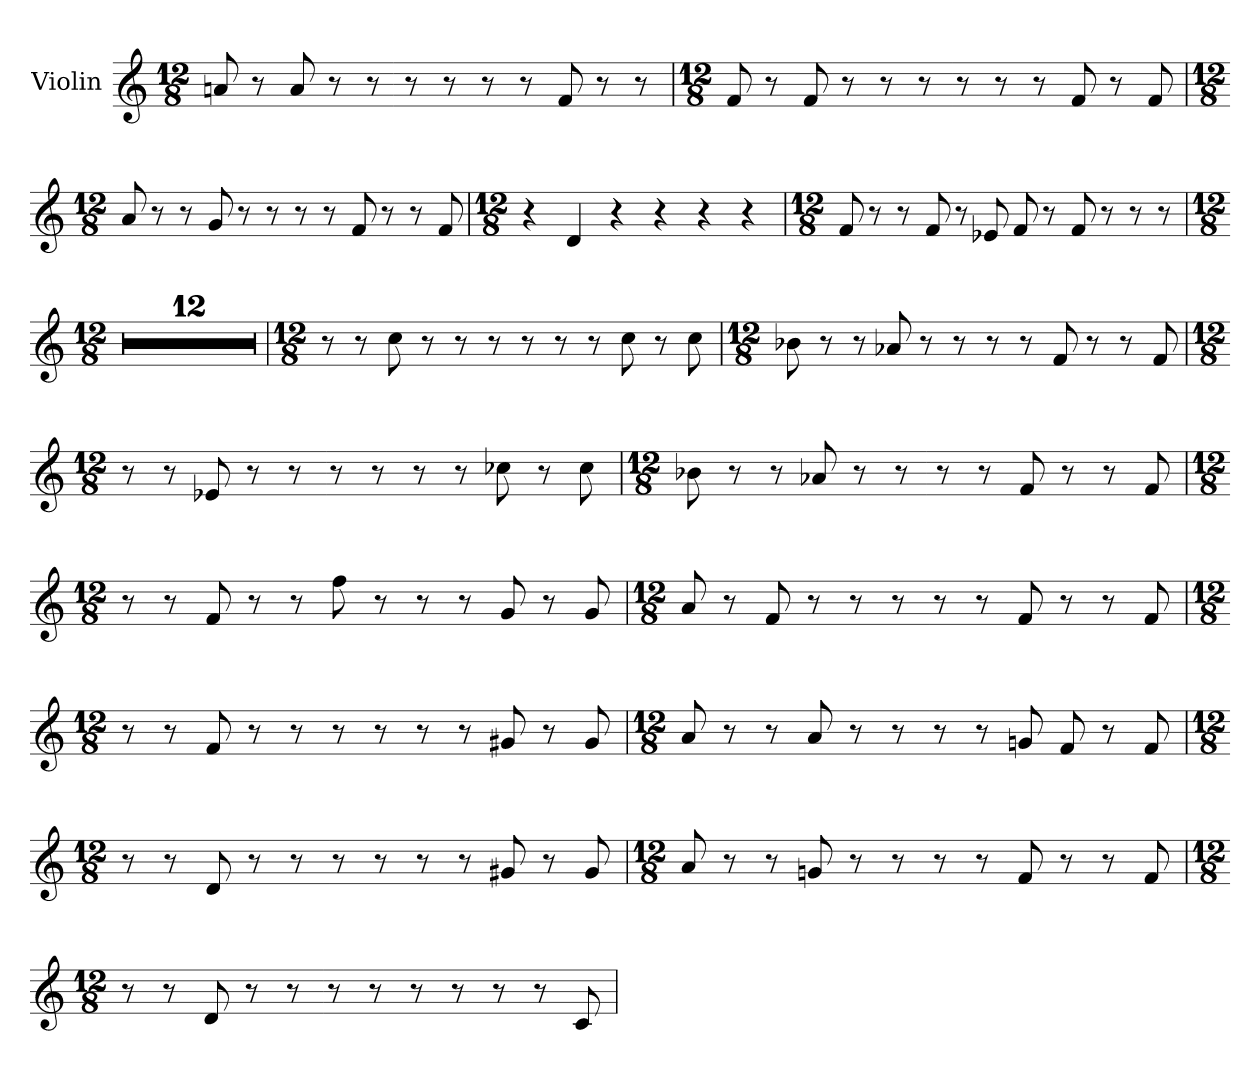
**kern
*part1
*staff1
*I"Violin
*I'Vln
*M12/8
=
8an
8r
8a
8r
8r
8r
8r
8r
8r
8f
8r
8r
=
*M12/8
8f
8r
8f
8r
8r
8r
8r
8r
8r
8f
8r
8f
=
*M12/8
8a
8r
8r
8g
8r
8r
8r
8r
8f
8r
8r
8f
=
*M12/8
4r
4d
4r
4r
4r
4r
=
*M12/8
8f
8r
8r
8f
8r
8e-X
8f
8r
8f
8r
8r
8r
=
*M12/8
1.r
=
*M12/8
1.r
=
*M12/8
1.r
=
*M12/8
1.r
=
*M12/8
1.r
=
*M12/8
1.r
=
*M12/8
1.r
=
*M12/8
1.r
=
*M12/8
1.r
=
*M12/8
1.r
=
*M12/8
1.r
=
*M12/8
1.r
=
*M12/8
8r
8r
8cc
8r
8r
8r
8r
8r
8r
8cc
8r
8cc
=
*M12/8
8b-X
8r
8r
8a-X
8r
8r
8r
8r
8f
8r
8r
8f
=
*M12/8
8r
8r
8e-X
8r
8r
8r
8r
8r
8r
8cc-X
8r
8cc-
=
*M12/8
8b-X
8r
8r
8a-X
8r
8r
8r
8r
8f
8r
8r
8f
=
*M12/8
8r
8r
8f
8r
8r
8ff
8r
8r
8r
8g
8r
8g
=
*M12/8
8a
8r
8f
8r
8r
8r
8r
8r
8f
8r
8r
8f
=
*M12/8
8r
8r
8f
8r
8r
8r
8r
8r
8r
8g#X
8r
8g#
=
*M12/8
8a
8r
8r
8a
8r
8r
8r
8r
8gn
8f
8r
8f
=
*M12/8
8r
8r
8d
8r
8r
8r
8r
8r
8r
8g#X
8r
8g#
=
*M12/8
8a
8r
8r
8gn
8r
8r
8r
8r
8f
8r
8r
8f
=
*M12/8
8r
8r
8d
8r
8r
8r
8r
8r
8r
8r
8r
8c
=
*-
